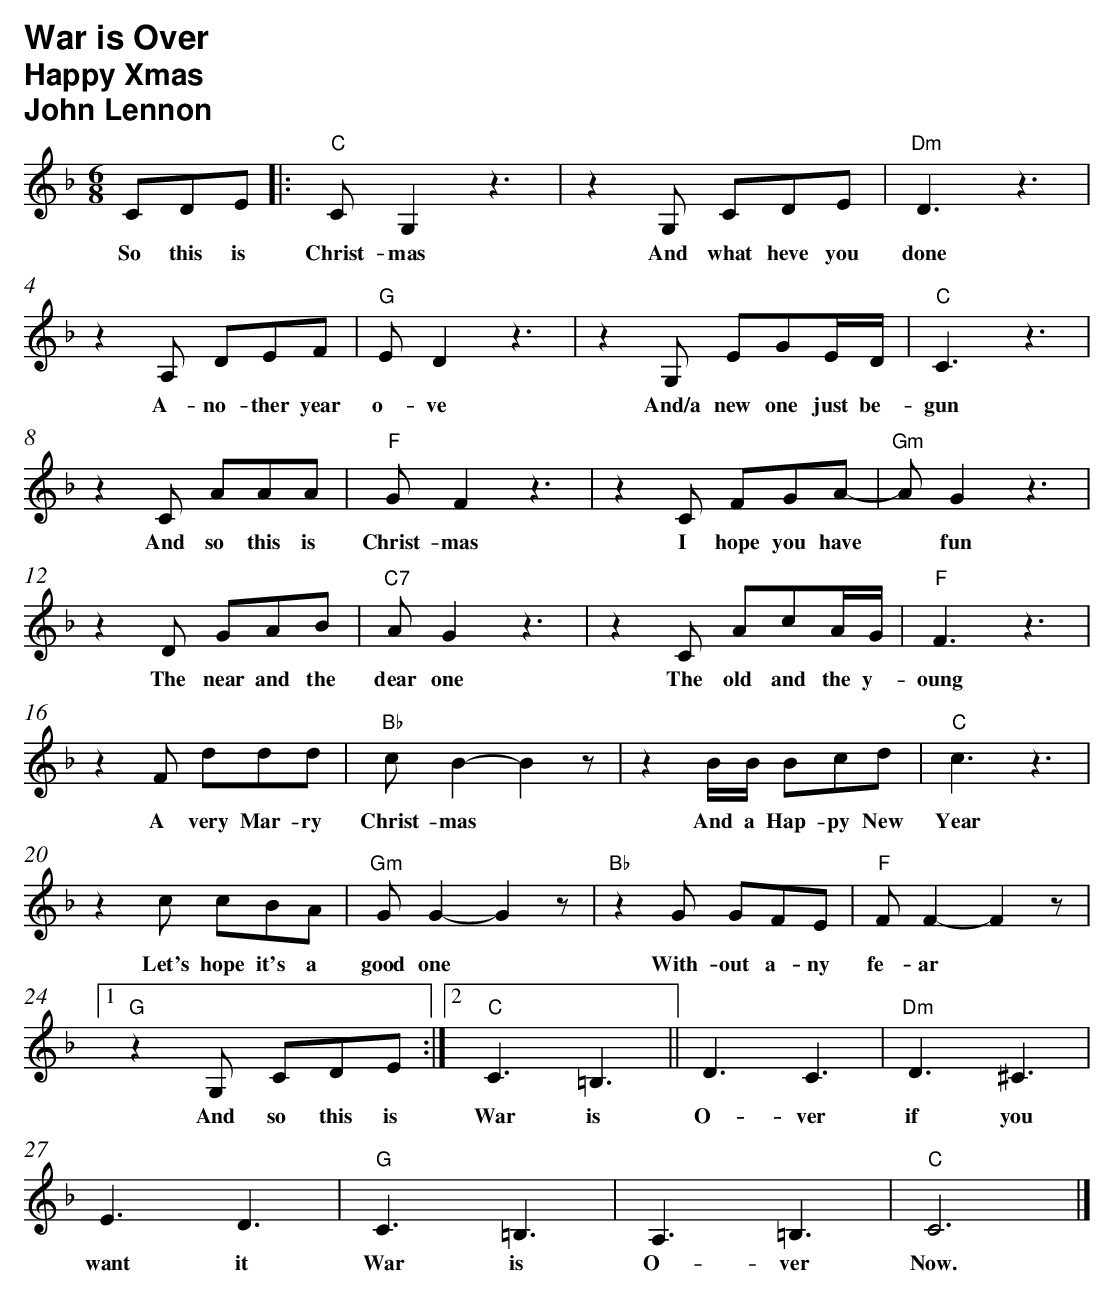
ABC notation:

X:1
T:War is Over
T:Happy Xmas
T:John Lennon
L:1/8
Q:1/4=100
M:6/8
K:F
CDE |:"C" C G,2 z3 | z2 G, CDE |"Dm" D3 z3 |$ z2 A, DEF |"G" E D2 z3 | z2 G, EGE/D/ |"C" C3 z3 |$
w: So this is|Christ- mas|And what heve you|done|A- no- ther year|o- ve|And/a new one just be-|gun|
z2 C AAA |"F" G F2 z3 | z2 C FGA- |"Gm" A G2 z3 |$ z2 D GAB |"C7" A G2 z3 | z2 C AcA/G/ |
w: And so this is|Christ- mas|I hope you have|* fun|The near and the|dear one|The old and the y-|
"F" F3 z3 |$ z2 F ddd |"Bb" c B2- B2 z | z2 B/B/ Bcd |"C" c3 z3 |$ z2 c cBA |"Gm" G G2- G2 z |
w: oung|A very Mar- ry|Christ- mas *|And a Hap- py New|Year|Let's hope it's a|good one *|
"Bb" z2 G GFE |"F" F F2- F2 z |1$"G" z2 G, CDE :|2"C" C3 =B,3 || D3 C3 |"Dm" D3 ^C3 |$ E3 D3 |
w: With- out a- ny|fe- ar *|And so this is|War is|O- ver|if you|want it|
"G" C3 =B,3 | A,3 =B,3 |"C" C6 |]
w: War is|O- ver|Now.|
